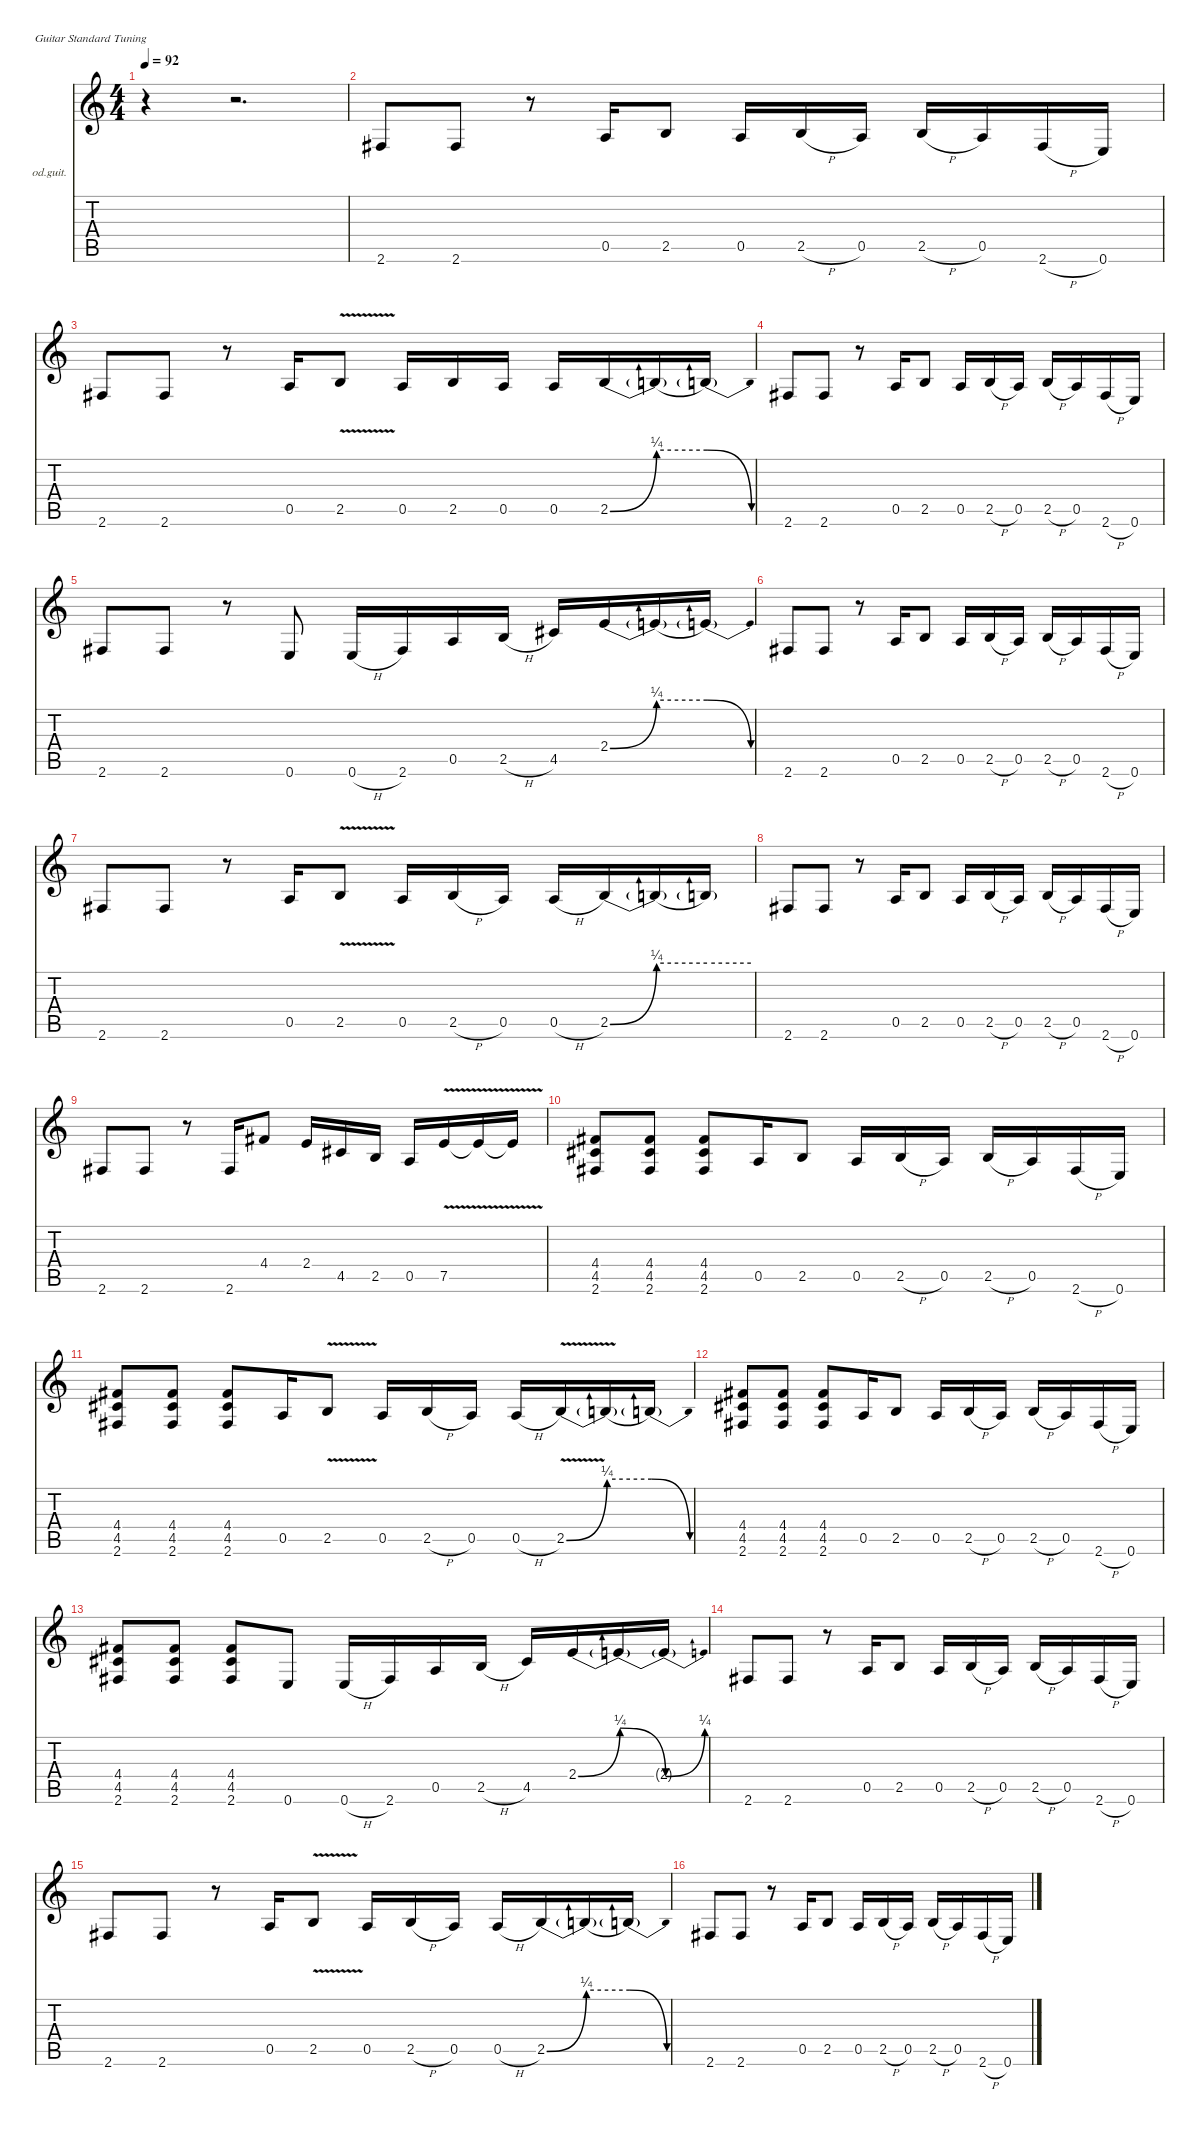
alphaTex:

\defaultSystemsLayout 4
\hideDynamics
\bracketExtendMode nobrackets
\firstSystemTrackNameOrientation horizontal
\otherSystemsTrackNameOrientation horizontal
\track ("guitar" "od.guit.") {instrument overdrivenguitar}
\staff {score tabs}
\tuning (E4 B3 G3 D3 A2 E2)
\ts (4 4)
\tempo 92
\clef g2
\ks c
r.4{dy f instrument overdrivenguitar beam Down} r.2{d beam Down} |
2.6{acc #}.8{instrument electricguitarclean beam Up} 2.6{acc #}.8{beam Up} r.8{beam Up} 0.5.16{beam Up} 2.5.8{beam Up} 0.5.16{beam Up} 2.5{h}.16{beam Up} 0.5.16{beam Up} 2.5{h}.16{beam Up} 0.5.16{beam Up} 2.6{h acc #}.16{beam Up} 0.6.16{beam Up} |
2.6{acc #}.8{beam Up} 2.6{acc #}.8{beam Up} r.8{beam Up} 0.5.16{beam Up} 2.5{v}.8{beam Up} 0.5.16{beam Up} 2.5.16{beam Up} 0.5.16{beam Up} 0.5.16{beam Up} 2.5{be (bend 0 0 60 1)}.16{beam Up} 2.5{be (hold 0 1 60 1) t}.16{beam Up} 2.5{be (release 0 1 60 0) t}.16{beam Up} |
2.6{acc #}.8{beam Up} 2.6{acc #}.8{beam Up} r.8{beam Up} 0.5.16{beam Up} 2.5.8{beam Up} 0.5.16{beam Up} 2.5{h}.16{beam Up} 0.5.16{beam Up} 2.5{h}.16{beam Up} 0.5.16{beam Up} 2.6{h acc #}.16{beam Up} 0.6.16{beam Up} |
2.6{acc #}.8{beam Up} 2.6{acc #}.8{beam Up} r.8{beam Up} 0.6.8{beam Up} 0.6{h}.16{beam Up} 2.6{acc #}.16{beam Up} 0.5.16{beam Up} 2.5{h}.16{beam Up} 4.5{acc #}.16{beam Up} 2.4{be (bend 0 0 60 1)}.16{beam Up} 2.4{be (hold 0 1 60 1) t}.16{beam Up} 2.4{be (release 0 1 60 0) t}.16{beam Up} |
2.6{acc #}.8{beam Up} 2.6{acc #}.8{beam Up} r.8{beam Up} 0.5.16{beam Up} 2.5.8{beam Up} 0.5.16{beam Up} 2.5{h}.16{beam Up} 0.5.16{beam Up} 2.5{h}.16{beam Up} 0.5.16{beam Up} 2.6{h acc #}.16{beam Up} 0.6.16{beam Up} |
2.6{acc #}.8{beam Up} 2.6{acc #}.8{beam Up} r.8{beam Up} 0.5.16{beam Up} 2.5{v}.8{beam Up} 0.5.16{beam Up} 2.5{h}.16{beam Up} 0.5.16{beam Up} 0.5{h}.16{beam Up} 2.5{be (bend 0 0 60 1)}.16{beam Up} 2.5{be (hold 0 1 60 1) t}.16{beam Up} 2.5{be (hold 0 1 60 1) t}.16{beam Up} |
2.6{acc #}.8{beam Up} 2.6{acc #}.8{beam Up} r.8{beam Up} 0.5.16{beam Up} 2.5.8{beam Up} 0.5.16{beam Up} 2.5{h}.16{beam Up} 0.5.16{beam Up} 2.5{h}.16{beam Up} 0.5.16{beam Up} 2.6{h acc #}.16{beam Up} 0.6.16{beam Up} |
2.6{acc #}.8{beam Up} 2.6{acc #}.8{beam Up} r.8{beam Up} 2.6{acc #}.16{beam Up} 4.4{acc #}.8{beam Up} 2.4.16{beam Up} 4.5{acc #}.16{beam Up} 2.5.16{beam Up} 0.5.16{beam Up} 7.5{v}.16{beam Up} 7.5{v t}.16{beam Up} 7.5{v t}.16{beam Up} |
(4.4{acc #} 4.5{acc #} 2.6{acc #}).8{instrument overdrivenguitar beam Up} (4.4{acc #} 4.5{acc #} 2.6{acc #}).8{beam Up} (4.4{acc #} 4.5{acc #} 2.6{acc #}).8{beam Up} 0.5.16{beam Up} 2.5.8{beam Up} 0.5.16{beam Up} 2.5{h}.16{beam Up} 0.5.16{beam Up} 2.5{h}.16{beam Up} 0.5.16{beam Up} 2.6{h acc #}.16{beam Up} 0.6.16{beam Up} |
(4.4{acc #} 4.5{acc #} 2.6{acc #}).8{beam Up} (4.4{acc #} 4.5{acc #} 2.6{acc #}).8{beam Up} (4.4{acc #} 4.5{acc #} 2.6{acc #}).8{beam Up} 0.5.16{beam Up} 2.5{v}.8{beam Up} 0.5.16{beam Up} 2.5{h}.16{beam Up} 0.5.16{beam Up} 0.5{h}.16{beam Up} 2.5{be (bend 0 0 60 1) v}.16{beam Up} 2.5{be (hold 0 1 60 1) t}.16{beam Up} 2.5{be (release 0 1 60 0) t}.16{beam Up} |
(4.4{acc #} 4.5{acc #} 2.6{acc #}).8{beam Up} (4.4{acc #} 4.5{acc #} 2.6{acc #}).8{beam Up} (4.4{acc #} 4.5{acc #} 2.6{acc #}).8{beam Up} 0.5.16{beam Up} 2.5.8{beam Up} 0.5.16{beam Up} 2.5{h}.16{beam Up} 0.5.16{beam Up} 2.5{h}.16{beam Up} 0.5.16{beam Up} 2.6{h acc #}.16{beam Up} 0.6.16{beam Up} |
(4.4{acc #} 4.5{acc #} 2.6{acc #}).8{beam Up} (4.4{acc #} 4.5{acc #} 2.6{acc #}).8{beam Up} (4.4{acc #} 4.5{acc #} 2.6{acc #}).8{beam Up} 0.6.8{beam Up} 0.6{h}.16{beam Up} 2.6{acc #}.16{beam Up} 0.5.16{beam Up} 2.5{h}.16{beam Up} 4.5{acc #}.16{beam Up} 2.4{be (bend 0 0 60 1)}.16{beam Up} 2.4{be (release 0 1 60 0) t}.16{beam Up} 2.4{be (bend 0 0 60 1) t}.16{beam Up} |
2.6{acc #}.8{instrument electricguitarclean beam Up} 2.6{acc #}.8{beam Up} r.8{beam Up} 0.5.16{beam Up} 2.5.8{beam Up} 0.5.16{beam Up} 2.5{h}.16{beam Up} 0.5.16{beam Up} 2.5{h}.16{beam Up} 0.5.16{beam Up} 2.6{h acc #}.16{beam Up} 0.6.16{beam Up} |
2.6{acc #}.8{beam Up} 2.6{acc #}.8{beam Up} r.8{beam Up} 0.5.16{beam Up} 2.5{v}.8{beam Up} 0.5.16{beam Up} 2.5{h}.16{beam Up} 0.5.16{beam Up} 0.5{h}.16{beam Up} 2.5{be (bend 0 0 60 1)}.16{beam Up} 2.5{be (hold 0 1 60 1) t}.16{beam Up} 2.5{be (release 0 1 60 0) t}.16{beam Up} |
2.6{acc #}.8{beam Up} 2.6{acc #}.8{beam Up} r.8{beam Up} 0.5.16{beam Up} 2.5.8{beam Up} 0.5.16{beam Up} 2.5{h}.16{beam Up} 0.5.16{beam Up} 2.5{h}.16{beam Up} 0.5.16{beam Up} 2.6{h acc #}.16{beam Up} 0.6.16{beam Up}
